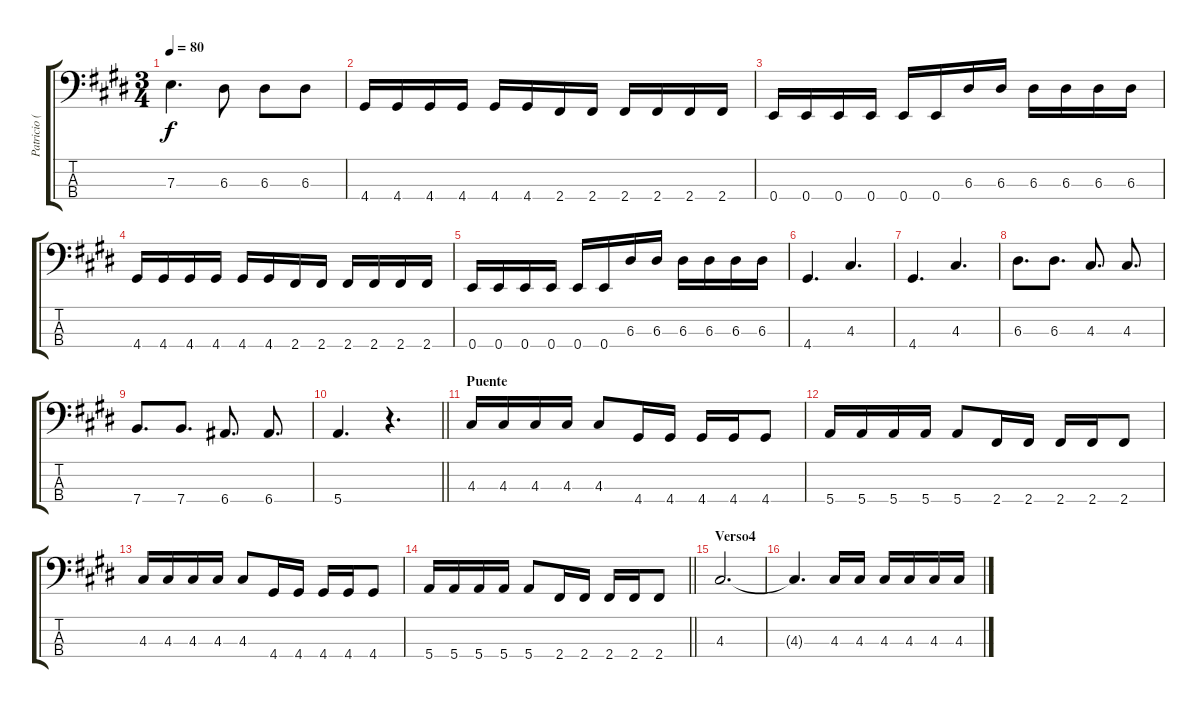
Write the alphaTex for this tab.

\track ("Patricio (Bajo)" "Patricio (") {instrument electricbasspick}
\staff {score tabs}
\tuning (G2 D2 A1 E1) {hide}
\ts (3 4)
\tempo 80
\clef f4
\ks c#minor
7.3.4{d dy f} 6.3.8 6.3.8 6.3.8 |
4.4.16 4.4.16 4.4.16 4.4.16 4.4.16 4.4.16 2.4.16 2.4.16 2.4.16 2.4.16 2.4.16 2.4.16 |
0.4.16 0.4.16 0.4.16 0.4.16 0.4.16 0.4.16 6.3.16 6.3.16 6.3.16 6.3.16 6.3.16 6.3.16 |
4.4.16 4.4.16 4.4.16 4.4.16 4.4.16 4.4.16 2.4.16 2.4.16 2.4.16 2.4.16 2.4.16 2.4.16 |
0.4.16 0.4.16 0.4.16 0.4.16 0.4.16 0.4.16 6.3.16 6.3.16 6.3.16 6.3.16 6.3.16 6.3.16 |
4.4.4{d} 4.3.4{d} |
4.4.4{d} 4.3.4{d} |
6.3.8{d} 6.3.8{d} 4.3.8{d} 4.3.8{d} |
7.4.8{d} 7.4.8{d} 6.4.8{d} 6.4.8{d} |
\barLineRight lightlight
5.4.4{d} r.4{d} |
\section ("" "Puente")
4.3.16 4.3.16 4.3.16 4.3.16 4.3.8 4.4.16 4.4.16 4.4.16 4.4.16 4.4.8 |
5.4.16 5.4.16 5.4.16 5.4.16 5.4.8 2.4.16 2.4.16 2.4.16 2.4.16 2.4.8 |
4.3.16 4.3.16 4.3.16 4.3.16 4.3.8 4.4.16 4.4.16 4.4.16 4.4.16 4.4.8 |
\barLineRight lightlight
5.4.16 5.4.16 5.4.16 5.4.16 5.4.8 2.4.16 2.4.16 2.4.16 2.4.16 2.4.8 |
\section ("" "Verso4")
4.3.2{d} |
4.3{t}.4{d} 4.3.16 4.3.16 4.3.16 4.3.16 4.3.16 4.3.16
